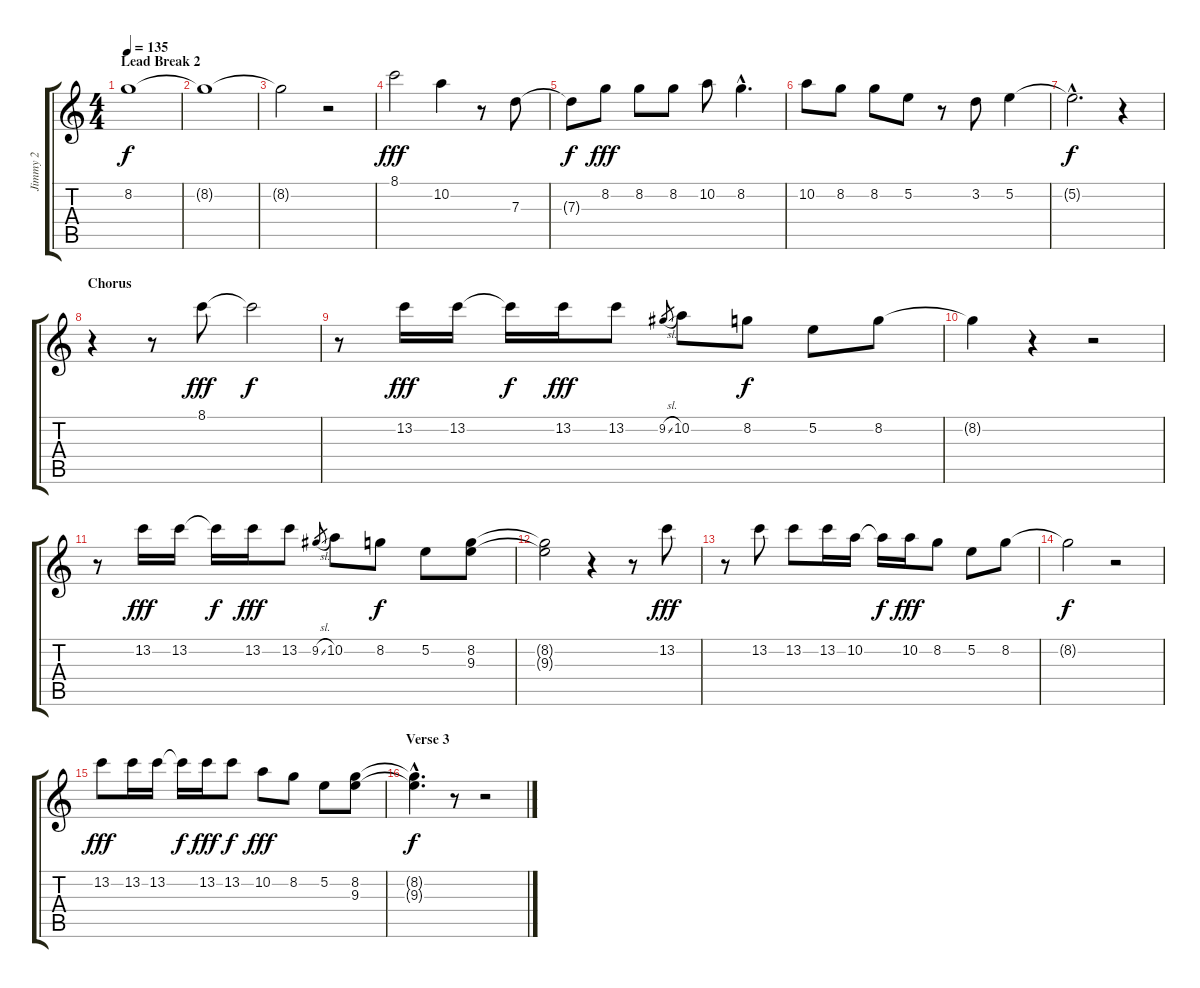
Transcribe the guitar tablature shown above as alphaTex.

\track ("Jimmy 2" "Jimmy 2") {instrument overdrivenguitar}
\staff {score tabs}
\tuning (E4 B3 G3 D3 A2 E2) {hide}
\ts (4 4)
\section ("" "Lead Break 2")
\tempo 135
\clef g2
\ks c
8.2{t}.1{dy f} |
8.2{t}.1 |
8.2{t}.2 r.2 |
8.1.2{dy fff} 10.2.4 r.8 7.3.8 |
7.3{t}.8{dy f} 8.2.8{dy fff} 8.2.8 8.2.8 10.2.8 8.2{hac}.4{d} |
10.2.8 8.2.8 8.2.8 5.2.8 r.8 3.2.8 5.2.4 |
5.2{hac t}.2{d dy f} r.4 |
\section ("" "Chorus")
r.4 r.8 8.1.8{dy fff} 8.1{t}.2{dy f} |
r.8 13.2.16{dy fff} 13.2.16 13.2{t}.16{dy f} 13.2.16{dy fff} 13.2.8 9.2{sl}.8{gr} 10.2.8 8.2.8{dy f} 5.2.8 8.2.8 |
8.2{t}.4 r.4 r.2 |
r.8 13.2.16{dy fff} 13.2.16 13.2{t}.16{dy f} 13.2.16{dy fff} 13.2.8 9.2{sl}.8{gr} 10.2.8 8.2.8{dy f} 5.2.8 (8.2 9.3).8 |
(8.2{t} 9.3{t}).2 r.4 r.8 13.2.8{dy fff} |
r.8 13.2.8 13.2.8 13.2.16 10.2.16 10.2{t}.16{dy f} 10.2.16{dy fff} 8.2.8 5.2.8 8.2.8 |
8.2{t}.2{dy f} r.2 |
13.2.8{dy fff} 13.2.16 13.2.16 13.2{t}.16{dy f} 13.2.16{dy fff} 13.2.8{dy f} 10.2.8{dy fff} 8.2.8 5.2.8 (8.2 9.3).8 |
\section ("" "Verse 3")
(8.2{hac t} 9.3{hac t}).4{d dy f} r.8 r.2
